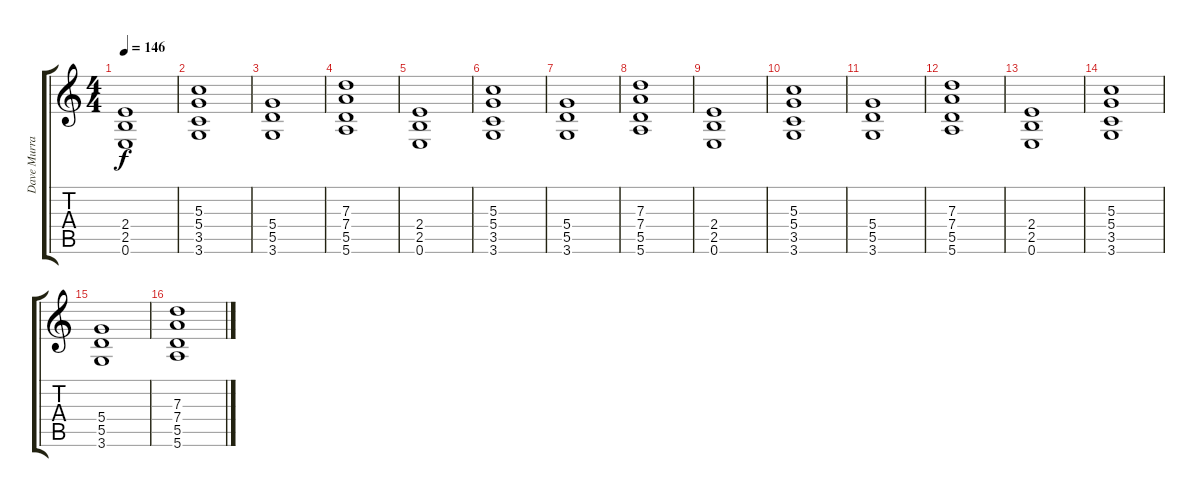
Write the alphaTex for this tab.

\track ("Dave Murray" "Dave Murra") {instrument distortionguitar}
\staff {score tabs}
\tuning (E4 B3 G3 D3 A2 E2) {hide}
\ts (4 4)
\tempo 146
\clef g2
\ks c
(2.4 2.5 0.6).1{dy f} |
(5.3 5.4 3.5 3.6).1 |
(5.4 5.5 3.6).1 |
(7.3 7.4 5.5 5.6).1 |
(2.4 2.5 0.6).1 |
(5.3 5.4 3.5 3.6).1 |
(5.4 5.5 3.6).1 |
(7.3 7.4 5.5 5.6).1 |
(2.4 2.5 0.6).1 |
(5.3 5.4 3.5 3.6).1 |
(5.4 5.5 3.6).1 |
(7.3 7.4 5.5 5.6).1 |
(2.4 2.5 0.6).1 |
(5.3 5.4 3.5 3.6).1 |
(5.4 5.5 3.6).1 |
(7.3 7.4 5.5 5.6).1
